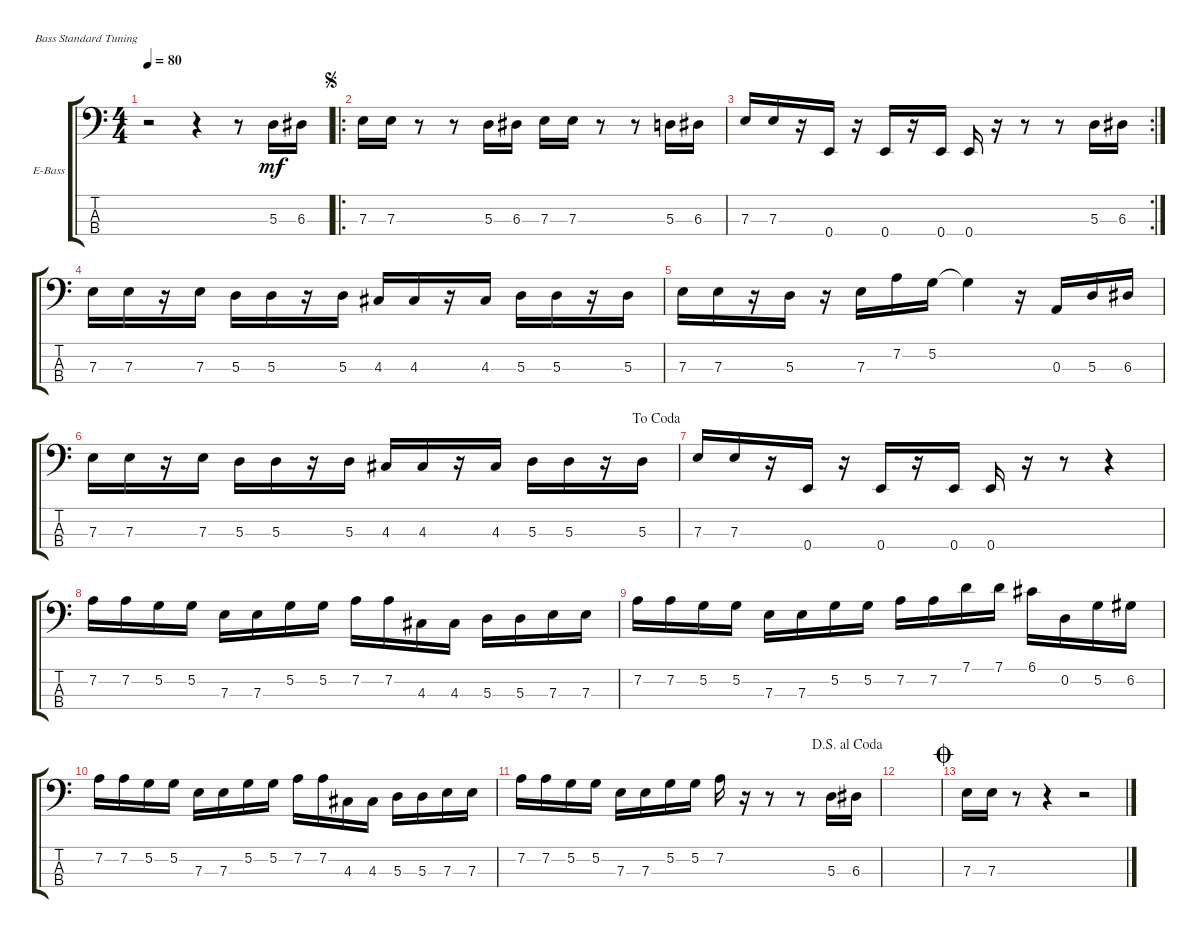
\defaultSystemsLayout 4
\bracketExtendMode groupsimilarinstruments
\firstSystemTrackNameOrientation horizontal
\otherSystemsTrackNameOrientation horizontal
\track ("Electric Bass" "E-Bass") {instrument electricbassfinger}
\staff {score tabs}
\tuning (G2 D2 A1 E1)
\ts (4 4)
\tempo 80
\clef f4
\ks c
r.2{dy mf instrument electricbassfinger} r.4 r.8 5.3.16 6.3.16 |
\ro
\jump segno
7.3.16 7.3.16 r.8 r.8 5.3.16 6.3.16 7.3.16 7.3.16 r.8 r.8 5.3.16 6.3.16 |
\rc 2
7.3.16 7.3.16 r.16 0.4.16 r.16 0.4.16 r.16 0.4.16 0.4.16 r.16 r.8 r.8 5.3.16 6.3.16 |
\scale
0.513701 7.3.16 7.3.16 r.16 7.3.16 5.3.16 5.3.16 r.16 5.3.16 4.3.16 4.3.16 r.16 4.3.16 5.3.16 5.3.16 r.16 5.3.16 |
\scale
0.486271 7.3.16 7.3.16 r.16 5.3.16 r.16 7.3.16 7.2.16 5.2.16 5.2{t}.4 r.16 0.3.16 5.3.16 6.3.16 |
\jump dacoda
\scale
0.53406 7.3.16 7.3.16 r.16 7.3.16 5.3.16 5.3.16 r.16 5.3.16 4.3.16 4.3.16 r.16 4.3.16 5.3.16 5.3.16 r.16 5.3.16 |
\scale
0.465736 7.3.16 7.3.16 r.16 0.4.16 r.16 0.4.16 r.16 0.4.16 0.4.16 r.16 r.8 r.4 |
7.2.16 7.2.16 5.2.16 5.2.16 7.3.16 7.3.16 5.2.16 5.2.16 7.2.16 7.2.16 4.3.16 4.3.16 5.3.16 5.3.16 7.3.16 7.3.16 |
7.2.16 7.2.16 5.2.16 5.2.16 7.3.16 7.3.16 5.2.16 5.2.16 7.2.16 7.2.16 7.1.16 7.1.16 6.1.16 0.2.16 5.2.16 6.2.16 |
7.2.16 7.2.16 5.2.16 5.2.16 7.3.16 7.3.16 5.2.16 5.2.16 7.2.16 7.2.16 4.3.16 4.3.16 5.3.16 5.3.16 7.3.16 7.3.16 |
\jump dalsegnoalcoda
7.2.16 7.2.16 5.2.16 5.2.16 7.3.16 7.3.16 5.2.16 5.2.16 7.2.16 r.16 r.8 r.8 5.3.16 6.3.16 |
|
\jump coda
7.3.16 7.3.16 r.8 r.4 r.2
